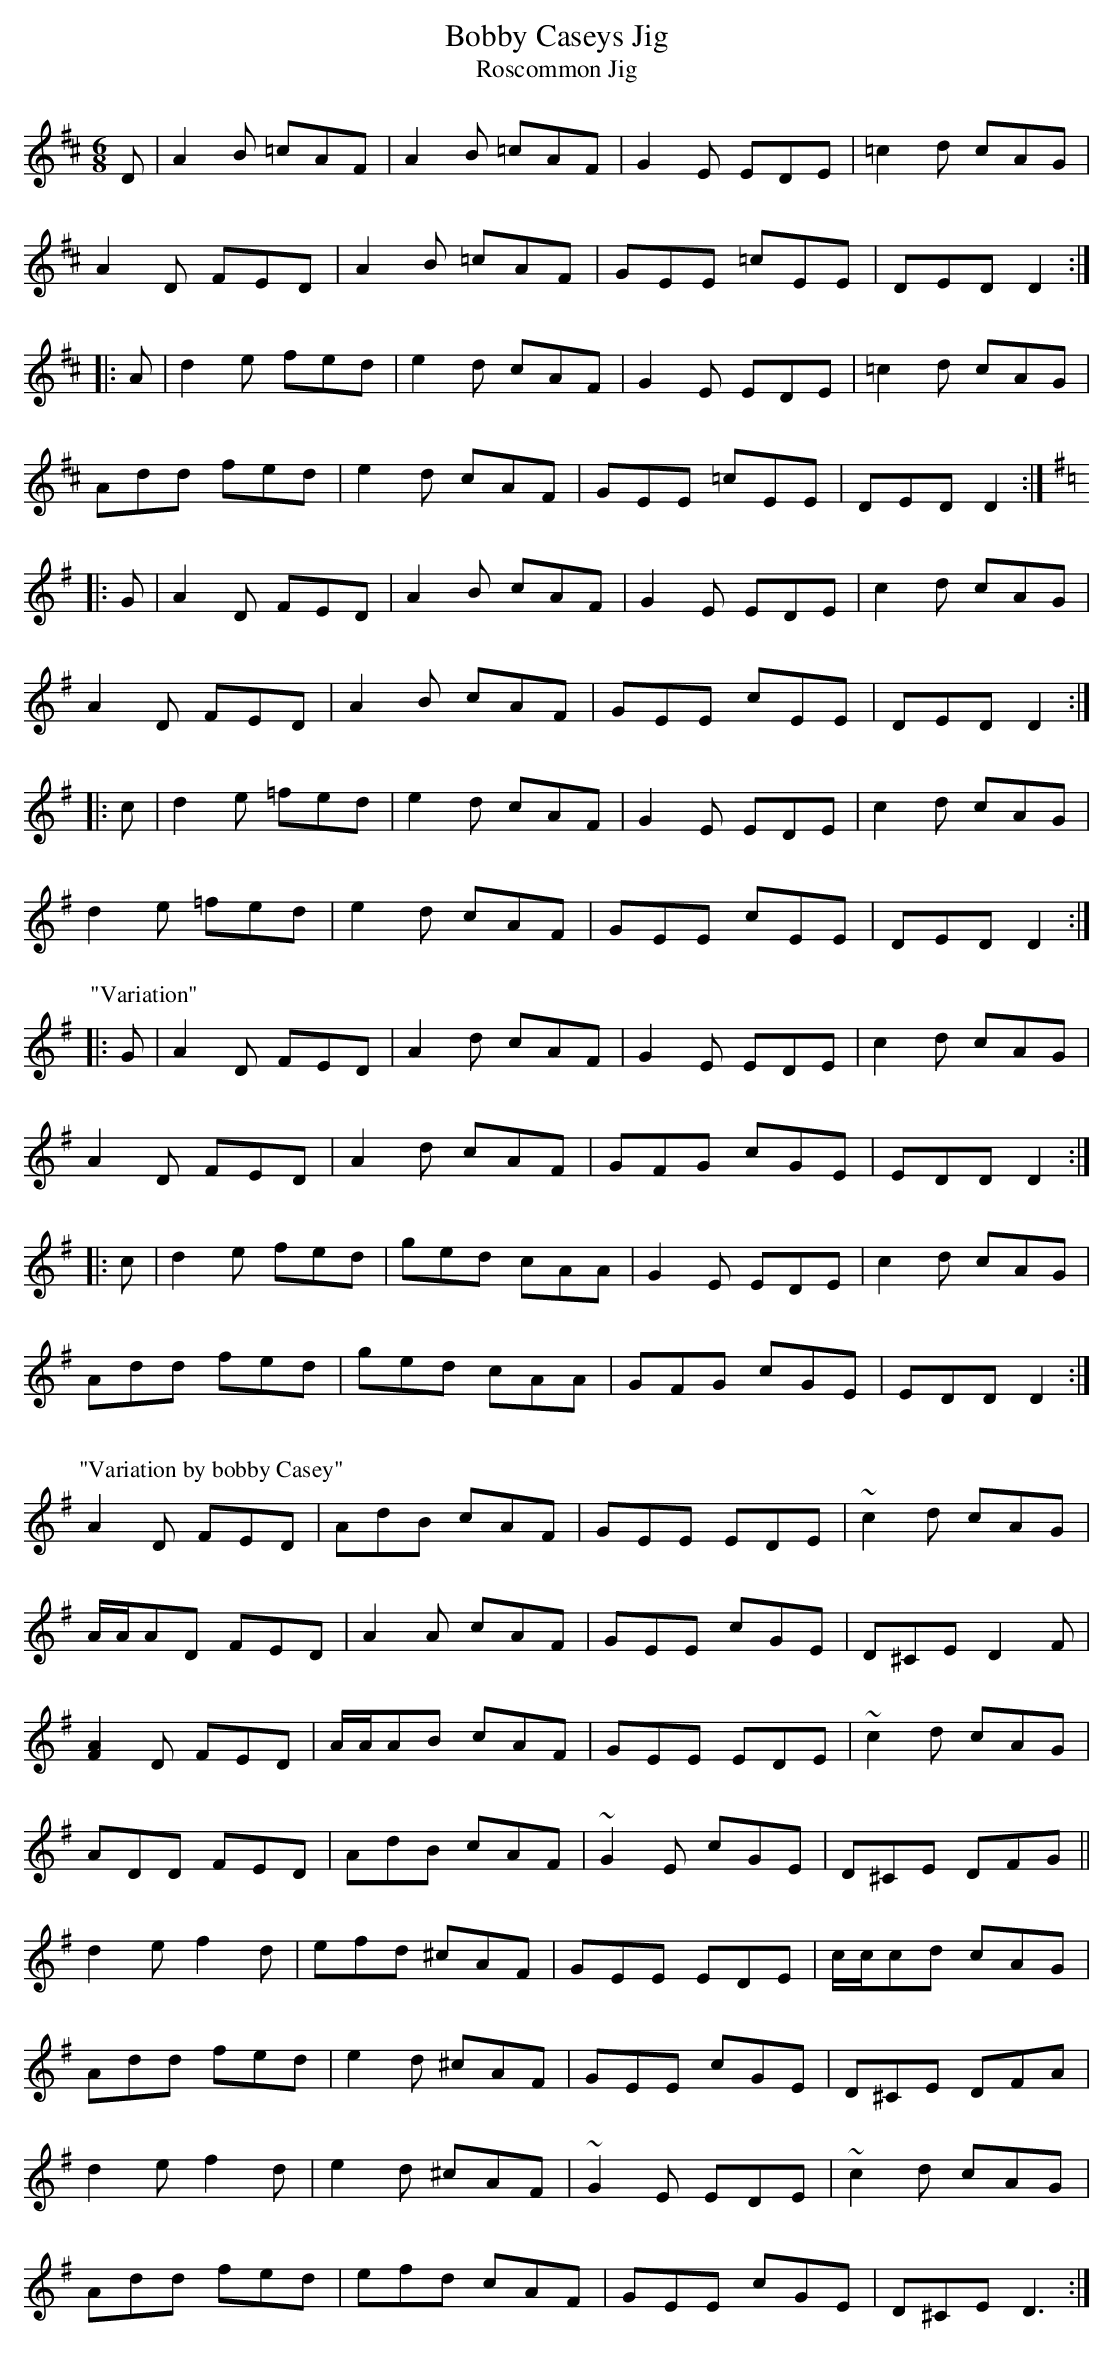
X:1
T:Bobby Caseys Jig
T:Roscommon Jig
M:6/8
K:D
D | A2B =cAF | A2B =cAF|G2E EDE | =c2d cAG |
A2D FED | A2B =cAF | GEE =cEE | DED D2 :|
|:A | d2e fed | e2 d cAF | G2 E EDE | =c2 d cAG |
Add fed | e2 d cAF | GEE =cEE | DED D2 :|
K:Dmix
|:G | A2D FED | A2B cAF | G2E EDE | c2d cAG |
A2D FED | A2B cAF | GEE cEE | DED D2 :|
|:c | d2e =fed | e2d cAF | G2E EDE | c2d cAG |
d2e =fed | e2d cAF | GEE cEE | DED D2 :|
P:"Variation"
|:G | A2D FED | A2d cAF | G2E EDE | c2d cAG |
A2D FED | A2d cAF | GFG cGE | EDD D2 :|
|:c | d2e fed | ged cAA | G2E EDE | c2d cAG |
Add fed | ged cAA | GFG cGE | EDD D2 :|
P:"Variation by bobby Casey"
A2D FED | AdB cAF | GEE EDE | ~c2d cAG |
A/2A/2AD FED | A2A cAF | GEE cGE | D^CE D2F |
[F2A2]D FED | A/2A/2AB cAF | GEE EDE | ~c2d cAG |
ADD FED | AdB cAF | ~G2E cGE | D^CE DFG ||
d2e f2d | efd ^cAF | GEE EDE | c/2c/2cd cAG |
Add fed | e2d ^cAF | GEE cGE | D^CE DFA |
d2e f2d | e2d ^cAF | ~G2E EDE | ~c2d cAG |
Add fed | efd cAF | GEE cGE | D^CE D3 :|
